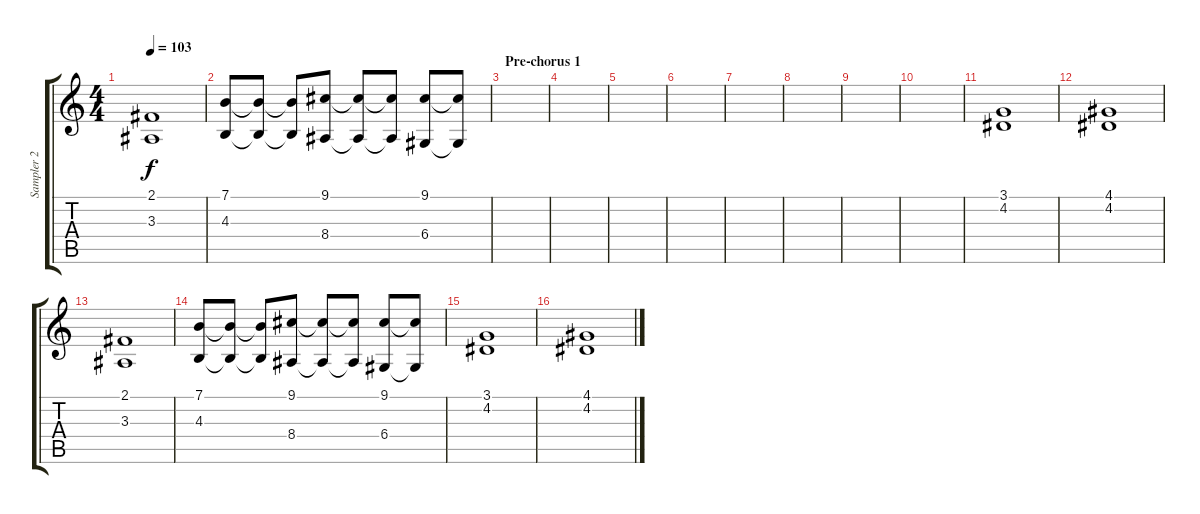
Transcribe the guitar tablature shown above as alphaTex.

\track ("Sampler 2" "Sampler 2") {instrument electricpiano1}
\staff {score tabs}
\tuning (E4 B3 G3 D3 A2 E2) {hide}
\ts (4 4)
\tempo 103
\clef g2
\ks c
(2.1 3.3).1{dy f} |
(7.1 4.3).8 (7.1{t} 4.3{t}).8 (7.1{t} 4.3{t}).8 (9.1 8.4).8 (9.1{t} 8.4{t}).8 (9.1{t} 8.4{t}).8 (9.1 6.4).8 (9.1{t} 6.4{t}).8 |
\section ("" "Pre-chorus 1")
|
|
|
|
|
|
|
|
(3.1 4.2).1 |
(4.1 4.2).1 |
(2.1 3.3).1 |
(7.1 4.3).8 (7.1{t} 4.3{t}).8 (7.1{t} 4.3{t}).8 (9.1 8.4).8 (9.1{t} 8.4{t}).8 (9.1{t} 8.4{t}).8 (9.1 6.4).8 (9.1{t} 6.4{t}).8 |
(3.1 4.2).1 |
(4.1 4.2).1
